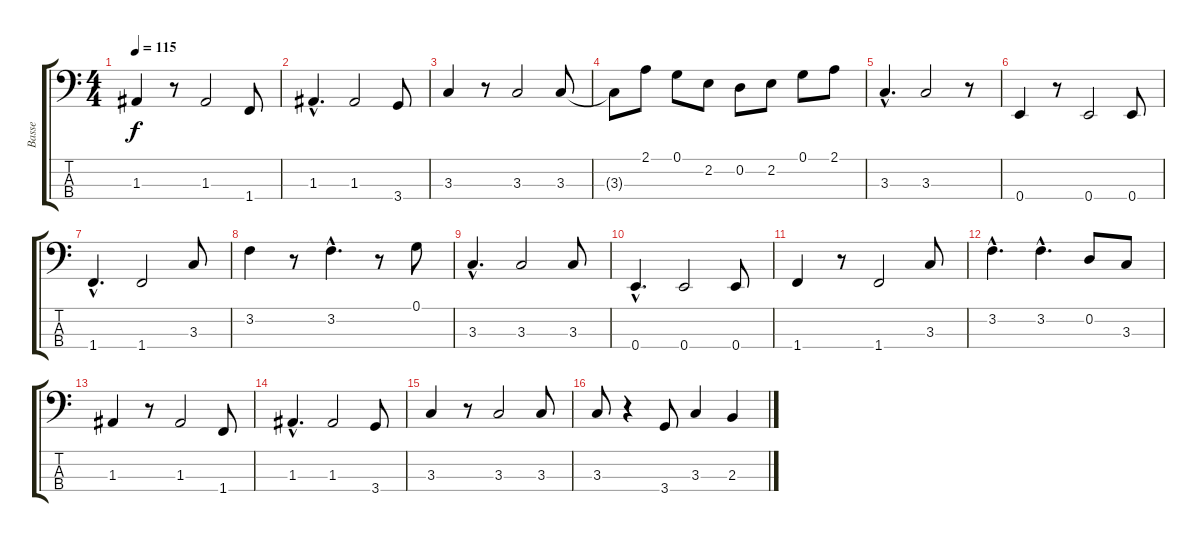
\track ("Basse" "Basse") {instrument fretlessbass}
\staff {score tabs}
\tuning (G2 D2 A1 E1) {hide}
\ts (4 4)
\tempo 115
\clef f4
\ks c
1.3.4{dy f} r.8 1.3.2 1.4.8 |
1.3{hac}.4{d} 1.3.2 3.4.8 |
3.3.4 r.8 3.3.2 3.3.8 |
3.3{t}.8 2.1.8 0.1.8 2.2.8 0.2.8 2.2.8 0.1.8 2.1.8 |
3.3{hac}.4{d} 3.3.2 r.8 |
0.4.4 r.8 0.4.2 0.4.8 |
1.4{hac}.4{d} 1.4.2 3.3.8 |
3.2.4 r.8 3.2{hac}.4{d} r.8 0.1.8 |
3.3{hac}.4{d} 3.3.2 3.3.8 |
0.4{hac}.4{d} 0.4.2 0.4.8 |
1.4.4 r.8 1.4.2 3.3.8 |
3.2{hac}.4{d} 3.2{hac}.4{d} 0.2.8 3.3.8 |
1.3.4 r.8 1.3.2 1.4.8 |
1.3{hac}.4{d} 1.3.2 3.4.8 |
3.3.4 r.8 3.3.2 3.3.8 |
3.3.8 r.4 3.4.8 3.3.4 2.3.4
